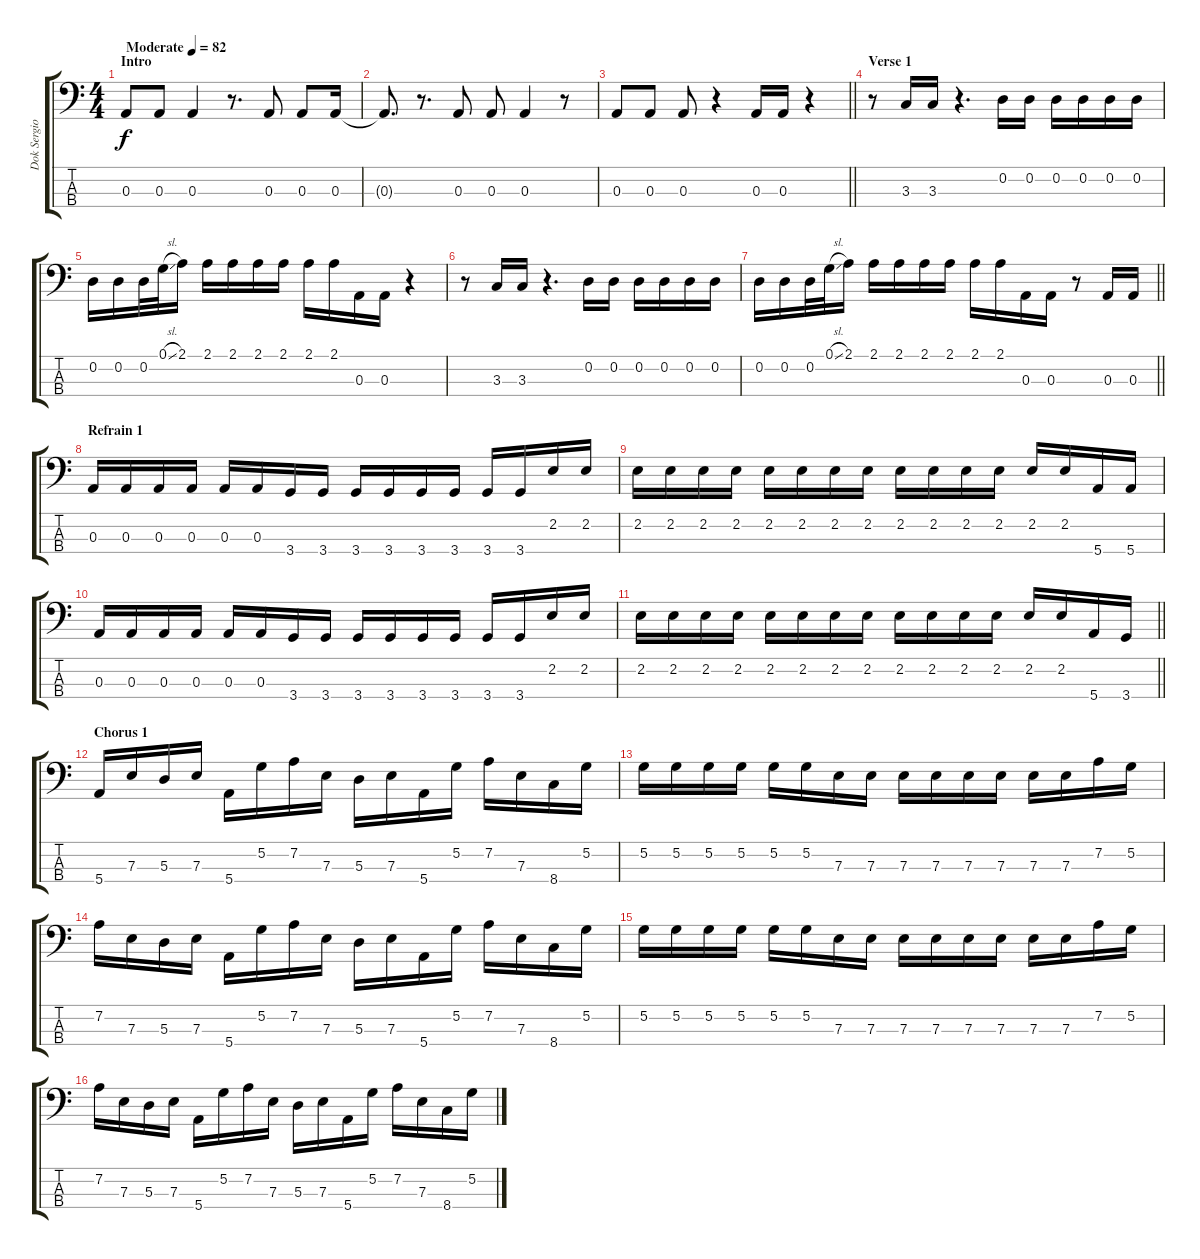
\track ("Dok Sergio(Bass)" "Dok Sergio") {instrument electricbassfinger}
\staff {score tabs}
\tuning (G2 D2 A1 E1) {hide}
\ts (4 4)
\section ("" "Intro")
\tempo (82 "Moderate")
\clef f4
\ks c
0.3.8{dy f instrument electricbassfinger} 0.3.8 0.3.4 r.8{d} 0.3.8 0.3.8 0.3.16 |
0.3{t}.8{d} r.8{d} 0.3.8 0.3.8 0.3.4 r.8 |
\barLineRight lightlight
0.3.8 0.3.8 0.3.8 r.4 0.3.16 0.3.16 r.4 |
\section ("" "Verse 1")
r.8 3.3.16 3.3.16 r.4{d} 0.2.16 0.2.16 0.2.16 0.2.16 0.2.16 0.2.16 |
0.2.16 0.2.16 0.2.32 0.1{sl}.32 2.1.16 2.1.16 2.1.16 2.1.16 2.1.16 2.1.16 2.1.16 0.3.16 0.3.16 r.4 |
r.8 3.3.16 3.3.16 r.4{d} 0.2.16 0.2.16 0.2.16 0.2.16 0.2.16 0.2.16 |
\barLineRight lightlight
0.2.16 0.2.16 0.2.32 0.1{sl}.32 2.1.16 2.1.16 2.1.16 2.1.16 2.1.16 2.1.16 2.1.16 0.3.16 0.3.16 r.8 0.3.16 0.3.16 |
\section ("" "Refrain 1")
0.3.16 0.3.16 0.3.16 0.3.16 0.3.16 0.3.16 3.4.16 3.4.16 3.4.16 3.4.16 3.4.16 3.4.16 3.4.16 3.4.16 2.2.16 2.2.16 |
2.2.16 2.2.16 2.2.16 2.2.16 2.2.16 2.2.16 2.2.16 2.2.16 2.2.16 2.2.16 2.2.16 2.2.16 2.2.16 2.2.16 5.4.16 5.4.16 |
0.3.16 0.3.16 0.3.16 0.3.16 0.3.16 0.3.16 3.4.16 3.4.16 3.4.16 3.4.16 3.4.16 3.4.16 3.4.16 3.4.16 2.2.16 2.2.16 |
\barLineRight lightlight
2.2.16 2.2.16 2.2.16 2.2.16 2.2.16 2.2.16 2.2.16 2.2.16 2.2.16 2.2.16 2.2.16 2.2.16 2.2.16 2.2.16 5.4.16 3.4.16 |
\section ("" "Chorus 1")
5.4.16 7.3.16 5.3.16 7.3.16 5.4.16 5.2.16 7.2.16 7.3.16 5.3.16 7.3.16 5.4.16 5.2.16 7.2.16 7.3.16 8.4.16 5.2.16 |
5.2.16 5.2.16 5.2.16 5.2.16 5.2.16 5.2.16 7.3.16 7.3.16 7.3.16 7.3.16 7.3.16 7.3.16 7.3.16 7.3.16 7.2.16 5.2.16 |
7.2.16 7.3.16 5.3.16 7.3.16 5.4.16 5.2.16 7.2.16 7.3.16 5.3.16 7.3.16 5.4.16 5.2.16 7.2.16 7.3.16 8.4.16 5.2.16 |
5.2.16 5.2.16 5.2.16 5.2.16 5.2.16 5.2.16 7.3.16 7.3.16 7.3.16 7.3.16 7.3.16 7.3.16 7.3.16 7.3.16 7.2.16 5.2.16 |
7.2.16 7.3.16 5.3.16 7.3.16 5.4.16 5.2.16 7.2.16 7.3.16 5.3.16 7.3.16 5.4.16 5.2.16 7.2.16 7.3.16 8.4.16 5.2.16
